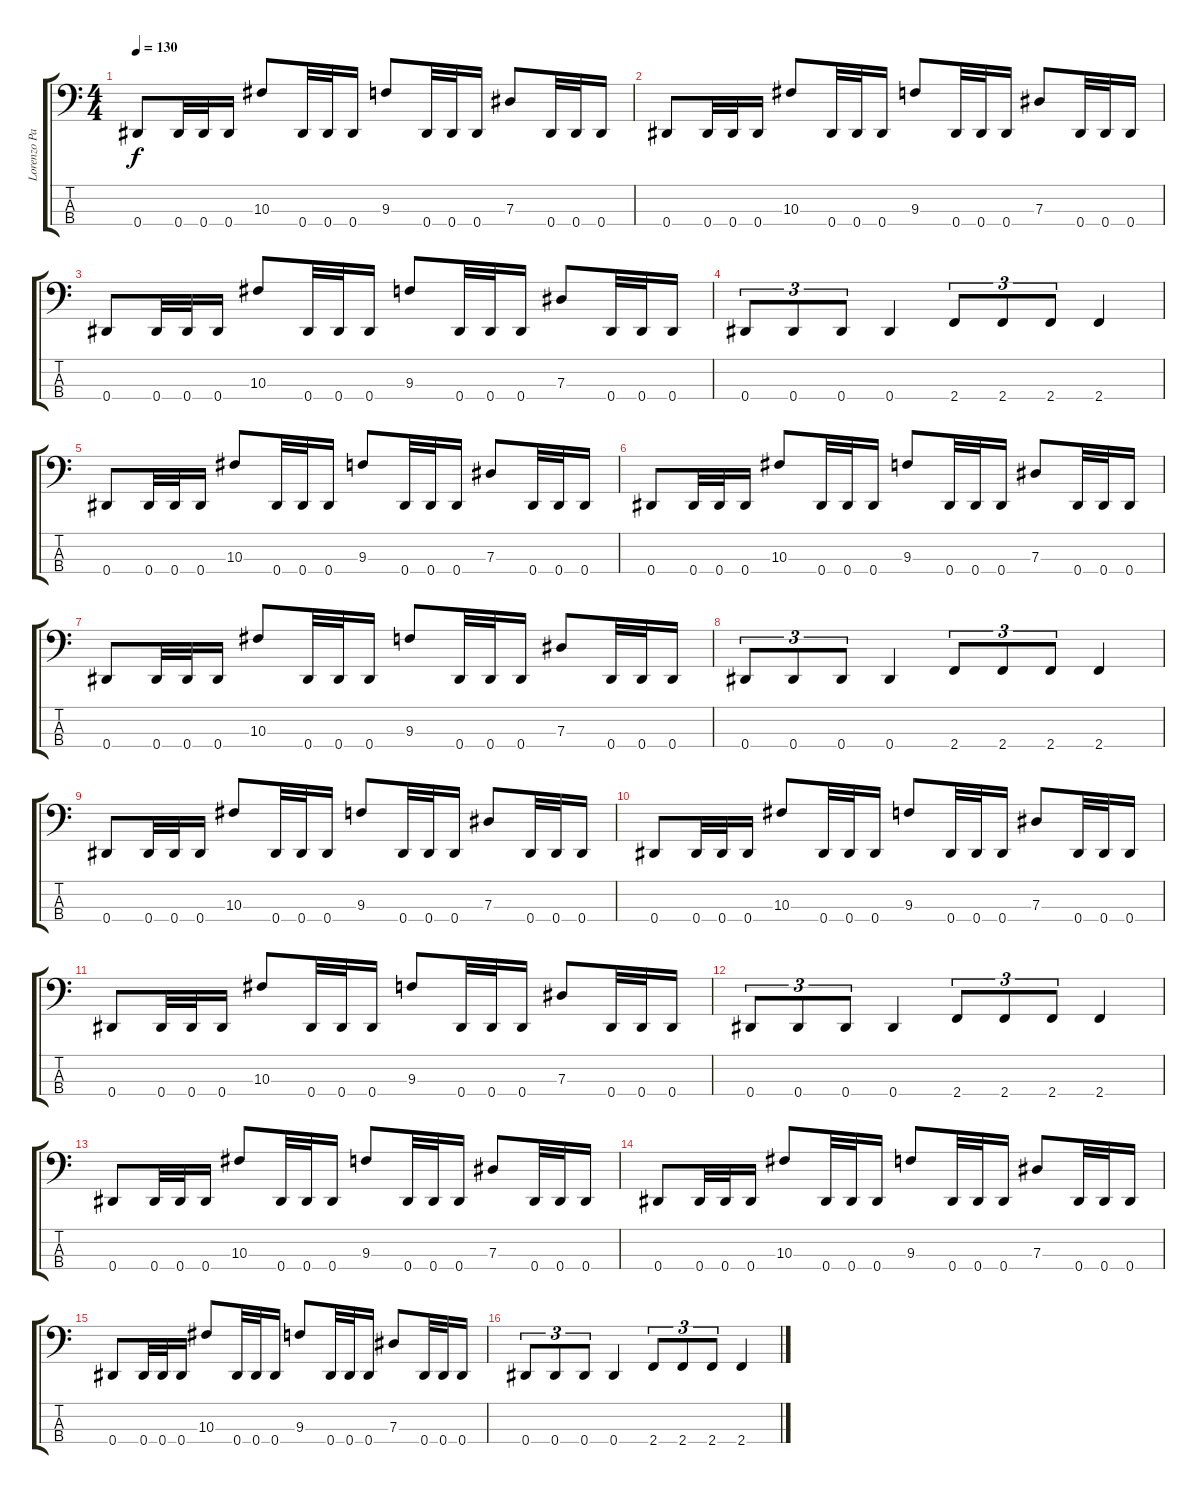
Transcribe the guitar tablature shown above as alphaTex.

\track ("Lorenzo Partida" "Lorenzo Pa") {instrument electricbasspick}
\staff {score tabs}
\tuning (Gb2 Db2 Ab1 Eb1) {hide}
\ts (4 4)
\tempo 130
\clef f4
\ks c
0.4.8{dy f} 0.4.32 0.4.32 0.4.16 10.3.8 0.4.32 0.4.32 0.4.16 9.3.8 0.4.32 0.4.32 0.4.16 7.3.8 0.4.32 0.4.32 0.4.16 |
0.4.8 0.4.32 0.4.32 0.4.16 10.3.8 0.4.32 0.4.32 0.4.16 9.3.8 0.4.32 0.4.32 0.4.16 7.3.8 0.4.32 0.4.32 0.4.16 |
0.4.8 0.4.32 0.4.32 0.4.16 10.3.8 0.4.32 0.4.32 0.4.16 9.3.8 0.4.32 0.4.32 0.4.16 7.3.8 0.4.32 0.4.32 0.4.16 |
0.4.8{tu (3 2)} 0.4.8{tu (3 2)} 0.4.8{tu (3 2)} 0.4.4 2.4.8{tu (3 2)} 2.4.8{tu (3 2)} 2.4.8{tu (3 2)} 2.4.4 |
0.4.8 0.4.32 0.4.32 0.4.16 10.3.8 0.4.32 0.4.32 0.4.16 9.3.8 0.4.32 0.4.32 0.4.16 7.3.8 0.4.32 0.4.32 0.4.16 |
0.4.8 0.4.32 0.4.32 0.4.16 10.3.8 0.4.32 0.4.32 0.4.16 9.3.8 0.4.32 0.4.32 0.4.16 7.3.8 0.4.32 0.4.32 0.4.16 |
0.4.8 0.4.32 0.4.32 0.4.16 10.3.8 0.4.32 0.4.32 0.4.16 9.3.8 0.4.32 0.4.32 0.4.16 7.3.8 0.4.32 0.4.32 0.4.16 |
0.4.8{tu (3 2)} 0.4.8{tu (3 2)} 0.4.8{tu (3 2)} 0.4.4 2.4.8{tu (3 2)} 2.4.8{tu (3 2)} 2.4.8{tu (3 2)} 2.4.4 |
0.4.8 0.4.32 0.4.32 0.4.16 10.3.8 0.4.32 0.4.32 0.4.16 9.3.8 0.4.32 0.4.32 0.4.16 7.3.8 0.4.32 0.4.32 0.4.16 |
0.4.8 0.4.32 0.4.32 0.4.16 10.3.8 0.4.32 0.4.32 0.4.16 9.3.8 0.4.32 0.4.32 0.4.16 7.3.8 0.4.32 0.4.32 0.4.16 |
0.4.8 0.4.32 0.4.32 0.4.16 10.3.8 0.4.32 0.4.32 0.4.16 9.3.8 0.4.32 0.4.32 0.4.16 7.3.8 0.4.32 0.4.32 0.4.16 |
0.4.8{tu (3 2)} 0.4.8{tu (3 2)} 0.4.8{tu (3 2)} 0.4.4 2.4.8{tu (3 2)} 2.4.8{tu (3 2)} 2.4.8{tu (3 2)} 2.4.4 |
0.4.8 0.4.32 0.4.32 0.4.16 10.3.8 0.4.32 0.4.32 0.4.16 9.3.8 0.4.32 0.4.32 0.4.16 7.3.8 0.4.32 0.4.32 0.4.16 |
0.4.8 0.4.32 0.4.32 0.4.16 10.3.8 0.4.32 0.4.32 0.4.16 9.3.8 0.4.32 0.4.32 0.4.16 7.3.8 0.4.32 0.4.32 0.4.16 |
0.4.8 0.4.32 0.4.32 0.4.16 10.3.8 0.4.32 0.4.32 0.4.16 9.3.8 0.4.32 0.4.32 0.4.16 7.3.8 0.4.32 0.4.32 0.4.16 |
0.4.8{tu (3 2)} 0.4.8{tu (3 2)} 0.4.8{tu (3 2)} 0.4.4 2.4.8{tu (3 2)} 2.4.8{tu (3 2)} 2.4.8{tu (3 2)} 2.4.4
